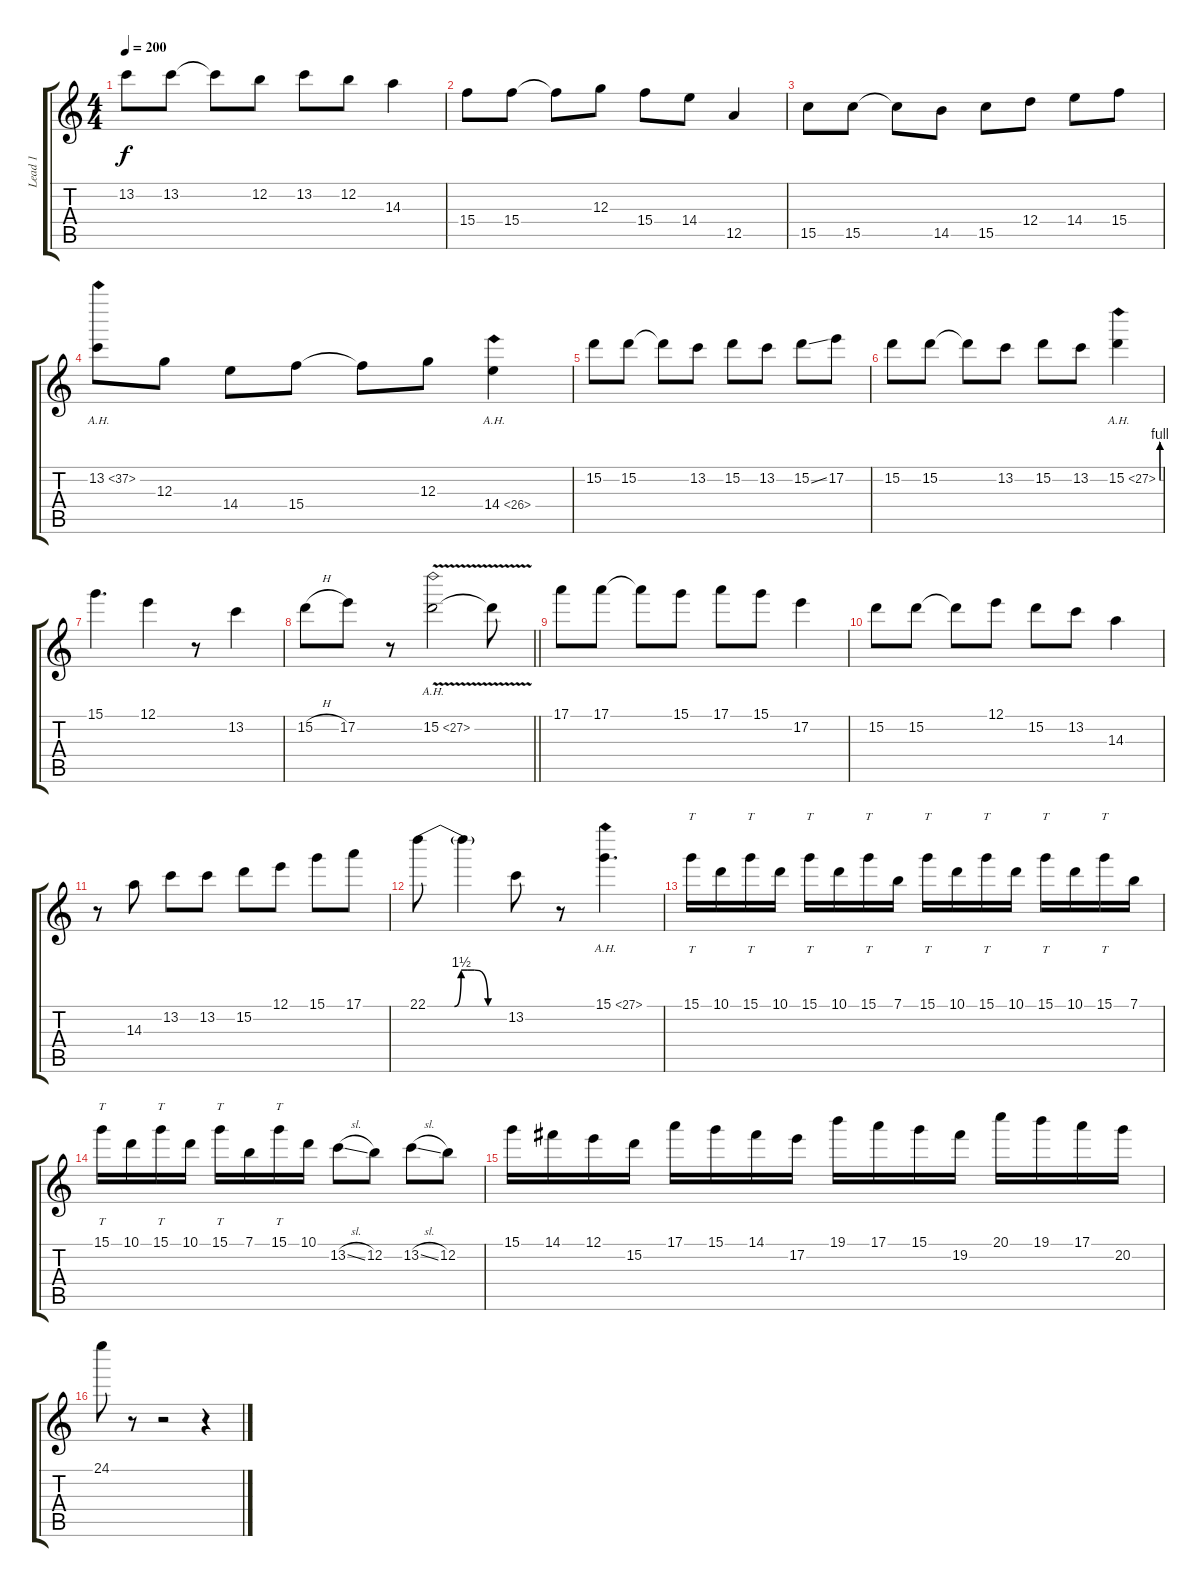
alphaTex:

\track ("Lead 1" "Lead 1") {instrument overdrivenguitar}
\staff {score tabs}
\tuning (E4 B3 G3 D3 A2 E2) {hide}
\ts (4 4)
\section ("" "")
\tempo 200
\clef g2
\ks c
13.2.8{dy f} 13.2.8 13.2{t}.8 12.2.8 13.2.8 12.2.8 14.3.4 |
15.4.8 15.4.8 15.4{t}.8 12.3.8 15.4.8 14.4.8 12.5.4 |
15.5.8 15.5.8 15.5{t}.8 14.5.8 15.5.8 12.4.8 14.4.8 15.4.8 |
13.2{ah 24}.8 12.3.8 14.4.8 15.4.8 15.4{t}.8 12.3.8 14.4{ah 12}.4 |
15.2.8 15.2.8 15.2{t}.8 13.2.8 15.2.8 13.2.8 15.2{ss}.8 17.2.8 |
15.2.8 15.2.8 15.2{t}.8 13.2.8 15.2.8 13.2.8 15.2{be (custom 0 0 25 0 30 4 60 4) ah 12}.4 |
15.1.4{d} 12.1.4 r.8 13.2.4 |
\barLineRight lightlight
15.2{h}.8 17.2.8 r.8 15.2{ah 12 v}.2 15.2{t}.8 |
\section ("" "")
17.1.8 17.1.8 17.1{t}.8 15.1.8 17.1.8 15.1.8 17.2.4 |
15.2.8 15.2.8 15.2{t}.8 12.1.8 15.2.8 13.2.8 14.3.4 |
r.8 14.3.8 13.2.8 13.2.8 15.2.8 12.1.8 15.1.8 17.1.8 |
22.1{be (custom 0 0 15 0 20 0 25 6 30 6 35 6 45 0 60 0)}.8 22.1{t}.4 13.2.8 r.8 15.1{ah 12}.4{d} |
15.1.16{tt} 10.1.16 15.1.16{tt} 10.1.16 15.1.16{tt} 10.1.16 15.1.16{tt} 7.1.16 15.1.16{tt} 10.1.16 15.1.16{tt} 10.1.16 15.1.16{tt} 10.1.16 15.1.16{tt} 7.1.16 |
15.1.16{tt} 10.1.16 15.1.16{tt} 10.1.16 15.1.16{tt} 7.1.16 15.1.16{tt} 10.1.16 13.2{sl}.8 12.2.8 13.2{sl}.8 12.2.8 |
15.1.16 14.1.16 12.1.16 15.2.16 17.1.16 15.1.16 14.1.16 17.2.16 19.1.16 17.1.16 15.1.16 19.2.16 20.1.16 19.1.16 17.1.16 20.2.16 |
24.1.8 r.8 r.2 r.4
